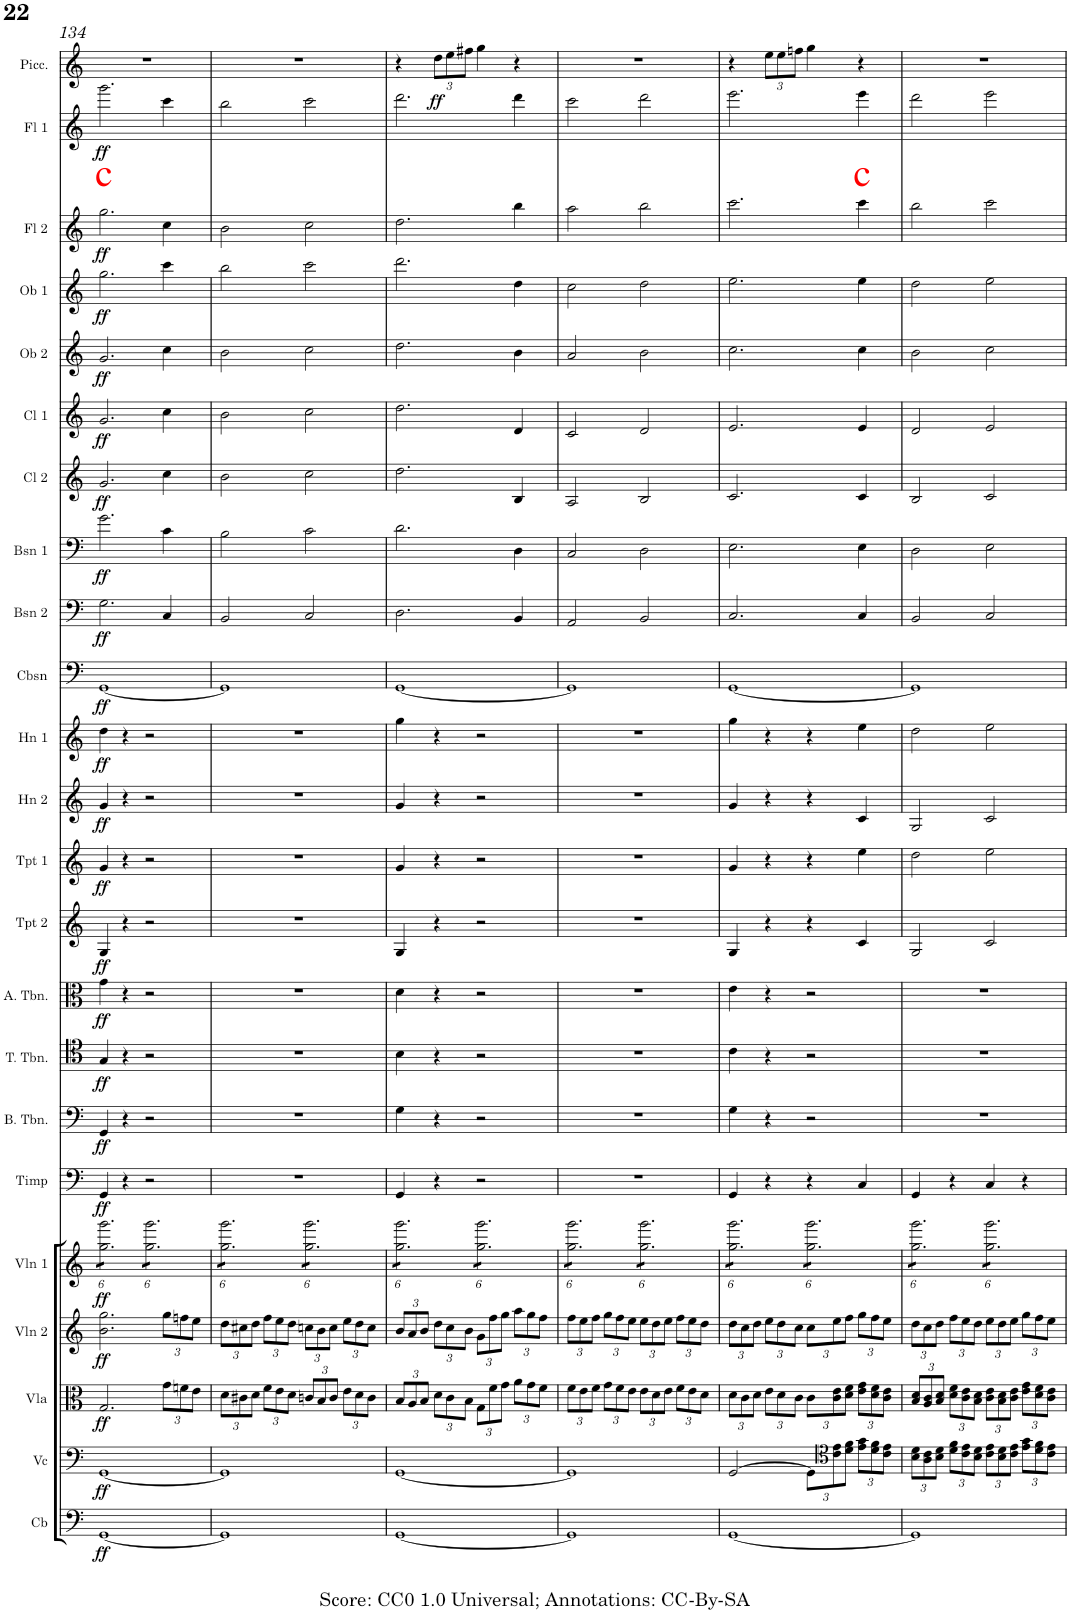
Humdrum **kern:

**kern	**dynam	**kern	**dynam	**kern	**dynam	**kern	**dynam	**kern	**dynam	**kern	**dynam	**kern	**dynam	**kern	**dynam	**kern	**dynam	**kern	**dynam	**kern	**dynam	**kern	**dynam	**kern	**dynam	**kern	**dynam	**kern	**dynam	**kern	**dynam	**kern	**dynam	**kern	**dynam	**kern	**dynam	**kern	**dynam	**kern	**dynam	**kern	**text	**dynam	**kern	**dynam
*part23	*part23	*part22	*part22	*part21	*part21	*part20	*part20	*part19	*part19	*part18	*part18	*part17	*part17	*part16	*part16	*part15	*part15	*part14	*part14	*part13	*part13	*part12	*part12	*part11	*part11	*part10	*part10	*part9	*part9	*part8	*part8	*part7	*part7	*part6	*part6	*part5	*part5	*part4	*part4	*part3	*part3	*part2	*part2	*part2	*part1	*part1
*staff23	*staff23	*staff22	*staff22	*staff21	*staff21	*staff20	*staff20	*staff19	*staff19	*staff18	*staff18	*staff17	*staff17	*staff16	*staff16	*staff15	*staff15	*staff14	*staff14	*staff13	*staff13	*staff12	*staff12	*staff11	*staff11	*staff10	*staff10	*staff9	*staff9	*staff8	*staff8	*staff7	*staff7	*staff6	*staff6	*staff5	*staff5	*staff4	*staff4	*staff3	*staff3	*staff2	*staff2	*staff2	*staff1	*staff1
*I"Contrabass	*	*I"Violoncello	*	*I"Viola	*	*I"Violin 2	*	*I"Violin 1	*	*I"Timpani	*	*I"Bass Trombone	*	*I"Tenor Trombone	*	*I"Alto Trombone	*	*I"C Trumpet 2	*	*I"C Trumpet 1	*	*I"C Horn 2	*	*I"C Horn 1	*	*I"Contrabassoon	*	*I"Bassoon 2	*	*I"Bassoon 1	*	*I"C Clarinet 2	*	*I"C Clarinet 1	*	*I"Oboe 2	*	*I"Oboe 1	*	*I"Flute 2	*	*I"Flute 1	*	*	*I"Piccolo	*
*I'Cb	*	*I'Vc	*	*I'Vla	*	*I'Vln 2	*	*I'Vln 1	*	*I'Timp	*	*I'B. Tbn.	*	*I'T. Tbn.	*	*I'A. Tbn.	*	*I'Tpt 2	*	*I'Tpt 1	*	*I'Hn 2	*	*I'Hn 1	*	*I'Cbsn	*	*I'Bsn 2	*	*I'Bsn 1	*	*I'Cl 2	*	*I'Cl 1	*	*I'Ob 2	*	*I'Ob 1	*	*I'Fl 2	*	*I'Fl 1	*	*	*I'Picc.	*
!!LO:PB:g=z
*clefF4	*	*clefF4	*	*clefC3	*	*clefG2	*	*clefG2	*	*clefF4	*	*clefF4	*	*clefC4	*	*clefC3	*	*clefG2	*	*clefG2	*	*clefG2	*	*clefG2	*	*clefF4	*	*clefF4	*	*clefF4	*	*clefG2	*	*clefG2	*	*clefG2	*	*clefG2	*	*clefG2	*	*clefG2	*	*	*clefG2	*
*Trd7c12	*	*	*	*	*	*	*	*	*	*	*	*	*	*	*	*	*	*	*	*	*	*Trd7c12	*	*Trd7c12	*	*Trd7c12	*	*	*	*	*	*Trd1c2	*	*Trd1c2	*	*	*	*	*	*	*	*	*	*	*Trd-7c-12	*
*k[]	*	*k[]	*	*k[]	*	*k[]	*	*k[]	*	*k[]	*	*k[]	*	*k[]	*	*k[]	*	*k[]	*	*k[]	*	*k[]	*	*k[]	*	*k[]	*	*k[]	*	*k[]	*	*k[]	*	*k[]	*	*k[]	*	*k[]	*	*k[]	*	*k[]	*	*	*k[]	*
*M4/4	*	*M4/4	*	*M4/4	*	*M4/4	*	*M4/4	*	*M4/4	*	*M4/4	*	*M4/4	*	*M4/4	*	*M4/4	*	*M4/4	*	*M4/4	*	*M4/4	*	*M4/4	*	*M4/4	*	*M4/4	*	*M4/4	*	*M4/4	*	*M4/4	*	*M4/4	*	*M4/4	*	*M4/4	*	*	*M4/4	*
*met(c)	*	*met(c)	*	*met(c)	*	*met(c)	*	*met(c)	*	*met(c)	*	*met(c)	*	*met(c)	*	*met(c)	*	*met(c)	*	*met(c)	*	*met(c)	*	*met(c)	*	*met(c)	*	*met(c)	*	*met(c)	*	*met(c)	*	*met(c)	*	*met(c)	*	*met(c)	*	*met(c)	*	*met(c)	*	*	*met(c)	*
=134	=134	=134	=134	=134	=134	=134	=134	=134	=134	=134	=134	=134	=134	=134	=134	=134	=134	=134	=134	=134	=134	=134	=134	=134	=134	=134	=134	=134	=134	=134	=134	=134	=134	=134	=134	=134	=134	=134	=134	=134	=134	=134	=134	=134	=134	=134
!	!LO:DY:b	!	!LO:DY:b	!	!LO:DY:b	!	!LO:DY:b	!	!LO:DY:b	!	!LO:DY:b	!	!LO:DY:b	!	!LO:DY:b	!	!LO:DY:b	!	!LO:DY:b	!	!LO:DY:b	!	!LO:DY:b	!	!LO:DY:b	!	!LO:DY:b	!	!LO:DY:b	!	!LO:DY:b	!	!LO:DY:b	!	!LO:DY:b	!	!LO:DY:b	!	!LO:DY:b	!	!LO:DY:b	!	!LO:LY:b:color=#FF0000	!LO:DY:b	!	!
*	*	*	*	*	*	*	*	*tremolo	*	*	*	*	*	*	*	*	*	*	*	*	*	*	*	*	*	*	*	*	*	*	*	*	*	*	*	*	*	*	*	*	*	*	*	*	*	*
[1GG	ff	[1GG	ff	2.G/	ff	2.b\ 2.gg\	ff	12gg\ 12ggg\L	ff	4GG/	ff	4GG/	ff	4G/	ff	4g\	ff	4G/	ff	4g/	ff	4g/	ff	4dd\	ff	[1GG	ff	2.G\	ff	2.g\	ff	2.g/	ff	2.g/	ff	2.g/	ff	2.gg\	ff	2.gg\	ff	2.ggg\	c	ff	1r	.
.	.	.	.	.	.	.	.	12gg\ 12ggg\	.	.	.	.	.	.	.	.	.	.	.	.	.	.	.	.	.	.	.	.	.	.	.	.	.	.	.	.	.	.	.	.	.	.	.	.	.	.
.	.	.	.	.	.	.	.	12gg\ 12ggg\	.	.	.	.	.	.	.	.	.	.	.	.	.	.	.	.	.	.	.	.	.	.	.	.	.	.	.	.	.	.	.	.	.	.	.	.	.	.
.	.	.	.	.	.	.	.	12gg\ 12ggg\	.	4r	.	4r	.	4r	.	4r	.	4r	.	4r	.	4r	.	4r	.	.	.	.	.	.	.	.	.	.	.	.	.	.	.	.	.	.	.	.	.	.
.	.	.	.	.	.	.	.	12gg\ 12ggg\	.	.	.	.	.	.	.	.	.	.	.	.	.	.	.	.	.	.	.	.	.	.	.	.	.	.	.	.	.	.	.	.	.	.	.	.	.	.
.	.	.	.	.	.	.	.	12gg\ 12ggg\J	.	.	.	.	.	.	.	.	.	.	.	.	.	.	.	.	.	.	.	.	.	.	.	.	.	.	.	.	.	.	.	.	.	.	.	.	.	.
.	.	.	.	.	.	.	.	12gg\ 12ggg\L	.	2r	.	2r	.	2r	.	2r	.	2r	.	2r	.	2r	.	2r	.	.	.	.	.	.	.	.	.	.	.	.	.	.	.	.	.	.	.	.	.	.
.	.	.	.	.	.	.	.	12gg\ 12ggg\	.	.	.	.	.	.	.	.	.	.	.	.	.	.	.	.	.	.	.	.	.	.	.	.	.	.	.	.	.	.	.	.	.	.	.	.	.	.
.	.	.	.	.	.	.	.	12gg\ 12ggg\	.	.	.	.	.	.	.	.	.	.	.	.	.	.	.	.	.	.	.	.	.	.	.	.	.	.	.	.	.	.	.	.	.	.	.	.	.	.
*	*	*	*	*Xbrackettup	*	*Xbrackettup	*	*	*	*	*	*	*	*	*	*	*	*	*	*	*	*	*	*	*	*	*	*	*	*	*	*	*	*	*	*	*	*	*	*	*	*	*	*	*	*
.	.	.	.	12g\L	.	12gg\L	.	12gg\ 12ggg\	.	.	.	.	.	.	.	.	.	.	.	.	.	.	.	.	.	.	.	4C/	.	4c\	.	4cc\	.	4cc\	.	4cc\	.	4ccc\	.	4cc\	.	4ccc\	.	.	.	.
.	.	.	.	12fn\	.	12ffn\	.	12gg\ 12ggg\	.	.	.	.	.	.	.	.	.	.	.	.	.	.	.	.	.	.	.	.	.	.	.	.	.	.	.	.	.	.	.	.	.	.	.	.	.	.
.	.	.	.	12e\J	.	12ee\J	.	12gg\ 12ggg\J	.	.	.	.	.	.	.	.	.	.	.	.	.	.	.	.	.	.	.	.	.	.	.	.	.	.	.	.	.	.	.	.	.	.	.	.	.	.
=135	=135	=135	=135	=135	=135	=135	=135	=135	=135	=135	=135	=135	=135	=135	=135	=135	=135	=135	=135	=135	=135	=135	=135	=135	=135	=135	=135	=135	=135	=135	=135	=135	=135	=135	=135	=135	=135	=135	=135	=135	=135	=135	=135	=135	=135	=135
1GG]	.	1GG]	.	12d\L	.	12dd\L	.	12gg\ 12ggg\L	.	1r	.	1r	.	1r	.	1r	.	1r	.	1r	.	1r	.	1r	.	1GG]	.	2BB/	.	2B\	.	2b\	.	2b\	.	2b\	.	2bb\	.	2b\	.	2bb\	.	.	1r	.
.	.	.	.	12c#X\	.	12cc#X\	.	12gg\ 12ggg\	.	.	.	.	.	.	.	.	.	.	.	.	.	.	.	.	.	.	.	.	.	.	.	.	.	.	.	.	.	.	.	.	.	.	.	.	.	.
.	.	.	.	12d\J	.	12dd\J	.	12gg\ 12ggg\	.	.	.	.	.	.	.	.	.	.	.	.	.	.	.	.	.	.	.	.	.	.	.	.	.	.	.	.	.	.	.	.	.	.	.	.	.	.
.	.	.	.	12f\L	.	12ff\L	.	12gg\ 12ggg\	.	.	.	.	.	.	.	.	.	.	.	.	.	.	.	.	.	.	.	.	.	.	.	.	.	.	.	.	.	.	.	.	.	.	.	.	.	.
.	.	.	.	12e\	.	12ee\	.	12gg\ 12ggg\	.	.	.	.	.	.	.	.	.	.	.	.	.	.	.	.	.	.	.	.	.	.	.	.	.	.	.	.	.	.	.	.	.	.	.	.	.	.
.	.	.	.	12d\J	.	12dd\J	.	12gg\ 12ggg\J	.	.	.	.	.	.	.	.	.	.	.	.	.	.	.	.	.	.	.	.	.	.	.	.	.	.	.	.	.	.	.	.	.	.	.	.	.	.
.	.	.	.	12cn/L	.	12ccn\L	.	12gg\ 12ggg\L	.	.	.	.	.	.	.	.	.	.	.	.	.	.	.	.	.	.	.	2C/	.	2c\	.	2cc\	.	2cc\	.	2cc\	.	2ccc\	.	2cc\	.	2ccc\	.	.	.	.
.	.	.	.	12B/	.	12b\	.	12gg\ 12ggg\	.	.	.	.	.	.	.	.	.	.	.	.	.	.	.	.	.	.	.	.	.	.	.	.	.	.	.	.	.	.	.	.	.	.	.	.	.	.
.	.	.	.	12c/J	.	12cc\J	.	12gg\ 12ggg\	.	.	.	.	.	.	.	.	.	.	.	.	.	.	.	.	.	.	.	.	.	.	.	.	.	.	.	.	.	.	.	.	.	.	.	.	.	.
.	.	.	.	12e\L	.	12ee\L	.	12gg\ 12ggg\	.	.	.	.	.	.	.	.	.	.	.	.	.	.	.	.	.	.	.	.	.	.	.	.	.	.	.	.	.	.	.	.	.	.	.	.	.	.
.	.	.	.	12d\	.	12dd\	.	12gg\ 12ggg\	.	.	.	.	.	.	.	.	.	.	.	.	.	.	.	.	.	.	.	.	.	.	.	.	.	.	.	.	.	.	.	.	.	.	.	.	.	.
.	.	.	.	12c\J	.	12cc\J	.	12gg\ 12ggg\J	.	.	.	.	.	.	.	.	.	.	.	.	.	.	.	.	.	.	.	.	.	.	.	.	.	.	.	.	.	.	.	.	.	.	.	.	.	.
=136	=136	=136	=136	=136	=136	=136	=136	=136	=136	=136	=136	=136	=136	=136	=136	=136	=136	=136	=136	=136	=136	=136	=136	=136	=136	=136	=136	=136	=136	=136	=136	=136	=136	=136	=136	=136	=136	=136	=136	=136	=136	=136	=136	=136	=136	=136
[1GG	.	[1GG	.	12B/L	.	12b/L	.	12gg\ 12ggg\L	.	4GG/	.	4G\	.	4B\	.	4d\	.	4G/	.	4g/	.	4g/	.	4gg\	.	[1GG	.	2.D\	.	2.d\	.	2.dd\	.	2.dd\	.	2.dd\	.	2.ddd\	.	2.dd\	.	2.ddd\	.	.	4r	.
.	.	.	.	12A/	.	12a/	.	12gg\ 12ggg\	.	.	.	.	.	.	.	.	.	.	.	.	.	.	.	.	.	.	.	.	.	.	.	.	.	.	.	.	.	.	.	.	.	.	.	.	.	.
.	.	.	.	12B/J	.	12b/J	.	12gg\ 12ggg\	.	.	.	.	.	.	.	.	.	.	.	.	.	.	.	.	.	.	.	.	.	.	.	.	.	.	.	.	.	.	.	.	.	.	.	.	.	.
*	*	*	*	*	*	*	*	*	*	*	*	*	*	*	*	*	*	*	*	*	*	*	*	*	*	*	*	*	*	*	*	*	*	*	*	*	*	*	*	*	*	*	*	*	*Xbrackettup	*
!	!	!	!	!	!	!	!	!	!	!	!	!	!	!	!	!	!	!	!	!	!	!	!	!	!	!	!	!	!	!	!	!	!	!	!	!	!	!	!	!	!	!	!	!	!	!LO:DY:b
.	.	.	.	12d\L	.	12dd\L	.	12gg\ 12ggg\	.	4r	.	4r	.	4r	.	4r	.	4r	.	4r	.	4r	.	4r	.	.	.	.	.	.	.	.	.	.	.	.	.	.	.	.	.	.	.	.	12dd\L	ff
.	.	.	.	12c\	.	12cc\	.	12gg\ 12ggg\	.	.	.	.	.	.	.	.	.	.	.	.	.	.	.	.	.	.	.	.	.	.	.	.	.	.	.	.	.	.	.	.	.	.	.	.	12ee\	.
.	.	.	.	12B\J	.	12b\J	.	12gg\ 12ggg\J	.	.	.	.	.	.	.	.	.	.	.	.	.	.	.	.	.	.	.	.	.	.	.	.	.	.	.	.	.	.	.	.	.	.	.	.	12ff#X\J	.
.	.	.	.	12G\L	.	12g\L	.	12gg\ 12ggg\L	.	2r	.	2r	.	2r	.	2r	.	2r	.	2r	.	2r	.	2r	.	.	.	.	.	.	.	.	.	.	.	.	.	.	.	.	.	.	.	.	4gg\	.
.	.	.	.	12f\	.	12ff\	.	12gg\ 12ggg\	.	.	.	.	.	.	.	.	.	.	.	.	.	.	.	.	.	.	.	.	.	.	.	.	.	.	.	.	.	.	.	.	.	.	.	.	.	.
.	.	.	.	12g\J	.	12gg\J	.	12gg\ 12ggg\	.	.	.	.	.	.	.	.	.	.	.	.	.	.	.	.	.	.	.	.	.	.	.	.	.	.	.	.	.	.	.	.	.	.	.	.	.	.
.	.	.	.	12a\L	.	12aa\L	.	12gg\ 12ggg\	.	.	.	.	.	.	.	.	.	.	.	.	.	.	.	.	.	.	.	4BB/	.	4D\	.	4B/	.	4d/	.	4b\	.	4dd\	.	4bb\	.	4ddd\	.	.	4r	.
.	.	.	.	12g\	.	12gg\	.	12gg\ 12ggg\	.	.	.	.	.	.	.	.	.	.	.	.	.	.	.	.	.	.	.	.	.	.	.	.	.	.	.	.	.	.	.	.	.	.	.	.	.	.
.	.	.	.	12f\J	.	12ff\J	.	12gg\ 12ggg\J	.	.	.	.	.	.	.	.	.	.	.	.	.	.	.	.	.	.	.	.	.	.	.	.	.	.	.	.	.	.	.	.	.	.	.	.	.	.
=137	=137	=137	=137	=137	=137	=137	=137	=137	=137	=137	=137	=137	=137	=137	=137	=137	=137	=137	=137	=137	=137	=137	=137	=137	=137	=137	=137	=137	=137	=137	=137	=137	=137	=137	=137	=137	=137	=137	=137	=137	=137	=137	=137	=137	=137	=137
1GG]	.	1GG]	.	12f\L	.	12ff\L	.	12gg\ 12ggg\L	.	1r	.	1r	.	1r	.	1r	.	1r	.	1r	.	1r	.	1r	.	1GG]	.	2AA/	.	2C/	.	2A/	.	2c/	.	2a/	.	2cc\	.	2aa\	.	2ccc\	.	.	1r	.
.	.	.	.	12e\	.	12ee\	.	12gg\ 12ggg\	.	.	.	.	.	.	.	.	.	.	.	.	.	.	.	.	.	.	.	.	.	.	.	.	.	.	.	.	.	.	.	.	.	.	.	.	.	.
.	.	.	.	12f\J	.	12ff\J	.	12gg\ 12ggg\	.	.	.	.	.	.	.	.	.	.	.	.	.	.	.	.	.	.	.	.	.	.	.	.	.	.	.	.	.	.	.	.	.	.	.	.	.	.
.	.	.	.	12g\L	.	12gg\L	.	12gg\ 12ggg\	.	.	.	.	.	.	.	.	.	.	.	.	.	.	.	.	.	.	.	.	.	.	.	.	.	.	.	.	.	.	.	.	.	.	.	.	.	.
.	.	.	.	12f\	.	12ff\	.	12gg\ 12ggg\	.	.	.	.	.	.	.	.	.	.	.	.	.	.	.	.	.	.	.	.	.	.	.	.	.	.	.	.	.	.	.	.	.	.	.	.	.	.
.	.	.	.	12e\J	.	12ee\J	.	12gg\ 12ggg\J	.	.	.	.	.	.	.	.	.	.	.	.	.	.	.	.	.	.	.	.	.	.	.	.	.	.	.	.	.	.	.	.	.	.	.	.	.	.
.	.	.	.	12e\L	.	12ee\L	.	12gg\ 12ggg\L	.	.	.	.	.	.	.	.	.	.	.	.	.	.	.	.	.	.	.	2BB/	.	2D\	.	2B/	.	2d/	.	2b\	.	2dd\	.	2bb\	.	2ddd\	.	.	.	.
.	.	.	.	12d\	.	12dd\	.	12gg\ 12ggg\	.	.	.	.	.	.	.	.	.	.	.	.	.	.	.	.	.	.	.	.	.	.	.	.	.	.	.	.	.	.	.	.	.	.	.	.	.	.
.	.	.	.	12e\J	.	12ee\J	.	12gg\ 12ggg\	.	.	.	.	.	.	.	.	.	.	.	.	.	.	.	.	.	.	.	.	.	.	.	.	.	.	.	.	.	.	.	.	.	.	.	.	.	.
.	.	.	.	12f\L	.	12ff\L	.	12gg\ 12ggg\	.	.	.	.	.	.	.	.	.	.	.	.	.	.	.	.	.	.	.	.	.	.	.	.	.	.	.	.	.	.	.	.	.	.	.	.	.	.
.	.	.	.	12e\	.	12ee\	.	12gg\ 12ggg\	.	.	.	.	.	.	.	.	.	.	.	.	.	.	.	.	.	.	.	.	.	.	.	.	.	.	.	.	.	.	.	.	.	.	.	.	.	.
.	.	.	.	12d\J	.	12dd\J	.	12gg\ 12ggg\J	.	.	.	.	.	.	.	.	.	.	.	.	.	.	.	.	.	.	.	.	.	.	.	.	.	.	.	.	.	.	.	.	.	.	.	.	.	.
=138	=138	=138	=138	=138	=138	=138	=138	=138	=138	=138	=138	=138	=138	=138	=138	=138	=138	=138	=138	=138	=138	=138	=138	=138	=138	=138	=138	=138	=138	=138	=138	=138	=138	=138	=138	=138	=138	=138	=138	=138	=138	=138	=138	=138	=138	=138
[1GG	.	[2GG/	.	12d\L	.	12dd\L	.	12gg\ 12ggg\L	.	4GG/	.	4G\	.	4c\	.	4e\	.	4G/	.	4g/	.	4g/	.	4gg\	.	[1GG	.	2.C/	.	2.E\	.	2.c/	.	2.e/	.	2.cc\	.	2.ee\	.	2.ccc\	.	2.eee\	.	.	4r	.
.	.	.	.	12c\	.	12cc\	.	12gg\ 12ggg\	.	.	.	.	.	.	.	.	.	.	.	.	.	.	.	.	.	.	.	.	.	.	.	.	.	.	.	.	.	.	.	.	.	.	.	.	.	.
.	.	.	.	12d\J	.	12dd\J	.	12gg\ 12ggg\	.	.	.	.	.	.	.	.	.	.	.	.	.	.	.	.	.	.	.	.	.	.	.	.	.	.	.	.	.	.	.	.	.	.	.	.	.	.
.	.	.	.	12e\L	.	12ee\L	.	12gg\ 12ggg\	.	4r	.	4r	.	4r	.	4r	.	4r	.	4r	.	4r	.	4r	.	.	.	.	.	.	.	.	.	.	.	.	.	.	.	.	.	.	.	.	12ee\L	.
.	.	.	.	12d\	.	12dd\	.	12gg\ 12ggg\	.	.	.	.	.	.	.	.	.	.	.	.	.	.	.	.	.	.	.	.	.	.	.	.	.	.	.	.	.	.	.	.	.	.	.	.	12ee\	.
.	.	.	.	12c\J	.	12cc\J	.	12gg\ 12ggg\J	.	.	.	.	.	.	.	.	.	.	.	.	.	.	.	.	.	.	.	.	.	.	.	.	.	.	.	.	.	.	.	.	.	.	.	.	12ffn\J	.
*	*	*Xbrackettup	*	*	*	*	*	*	*	*	*	*	*	*	*	*	*	*	*	*	*	*	*	*	*	*	*	*	*	*	*	*	*	*	*	*	*	*	*	*	*	*	*	*	*	*
.	.	12GG\L]	.	12c\L	.	12cc\L	.	12gg\ 12ggg\L	.	4r	.	2r	.	2r	.	2r	.	4r	.	4r	.	4r	.	4r	.	.	.	.	.	.	.	.	.	.	.	.	.	.	.	.	.	.	.	.	4gg\	.
*	*	*clefC4	*	*	*	*	*	*	*	*	*	*	*	*	*	*	*	*	*	*	*	*	*	*	*	*	*	*	*	*	*	*	*	*	*	*	*	*	*	*	*	*	*	*	*	*
.	.	12c\ 12e\	.	12c\ 12e\	.	12ee\	.	12gg\ 12ggg\	.	.	.	.	.	.	.	.	.	.	.	.	.	.	.	.	.	.	.	.	.	.	.	.	.	.	.	.	.	.	.	.	.	.	.	.	.	.
.	.	12d\ 12f\J	.	12d\ 12f\J	.	12ff\J	.	12gg\ 12ggg\	.	.	.	.	.	.	.	.	.	.	.	.	.	.	.	.	.	.	.	.	.	.	.	.	.	.	.	.	.	.	.	.	.	.	.	.	.	.
!	!	!	!	!	!	!	!	!	!	!	!	!	!	!	!	!	!	!	!	!	!	!	!	!	!	!	!	!	!	!	!	!	!	!	!	!	!	!	!	!	!	!	!LO:LY:b:color=#FF0000	!	!	!
.	.	12e\ 12g\L	.	12e\ 12g\L	.	12gg\L	.	12gg\ 12ggg\	.	4C/	.	.	.	.	.	.	.	4c/	.	4ee\	.	4c/	.	4ee\	.	.	.	4C/	.	4E\	.	4c/	.	4e/	.	4cc\	.	4ee\	.	4ccc\	.	4eee\	c	.	4r	.
.	.	12d\ 12f\	.	12d\ 12f\	.	12ff\	.	12gg\ 12ggg\	.	.	.	.	.	.	.	.	.	.	.	.	.	.	.	.	.	.	.	.	.	.	.	.	.	.	.	.	.	.	.	.	.	.	.	.	.	.
.	.	12c\ 12e\J	.	12c\ 12e\J	.	12ee\J	.	12gg\ 12ggg\J	.	.	.	.	.	.	.	.	.	.	.	.	.	.	.	.	.	.	.	.	.	.	.	.	.	.	.	.	.	.	.	.	.	.	.	.	.	.
=139	=139	=139	=139	=139	=139	=139	=139	=139	=139	=139	=139	=139	=139	=139	=139	=139	=139	=139	=139	=139	=139	=139	=139	=139	=139	=139	=139	=139	=139	=139	=139	=139	=139	=139	=139	=139	=139	=139	=139	=139	=139	=139	=139	=139	=139	=139
1GG]	.	12B\ 12d\L	.	12B/ 12d/L	.	12dd\L	.	12gg\ 12ggg\L	.	4GG/	.	1r	.	1r	.	1r	.	2G/	.	2dd\	.	2G/	.	2dd\	.	1GG]	.	2BB/	.	2D\	.	2B/	.	2d/	.	2b\	.	2dd\	.	2bb\	.	2ddd\	.	.	1r	.
.	.	12A\ 12c\	.	12A/ 12c/	.	12cc\	.	12gg\ 12ggg\	.	.	.	.	.	.	.	.	.	.	.	.	.	.	.	.	.	.	.	.	.	.	.	.	.	.	.	.	.	.	.	.	.	.	.	.	.	.
.	.	12B\ 12d\J	.	12B/ 12d/J	.	12dd\J	.	12gg\ 12ggg\	.	.	.	.	.	.	.	.	.	.	.	.	.	.	.	.	.	.	.	.	.	.	.	.	.	.	.	.	.	.	.	.	.	.	.	.	.	.
.	.	12d\ 12f\L	.	12d\ 12f\L	.	12ff\L	.	12gg\ 12ggg\	.	4r	.	.	.	.	.	.	.	.	.	.	.	.	.	.	.	.	.	.	.	.	.	.	.	.	.	.	.	.	.	.	.	.	.	.	.	.
.	.	12c\ 12e\	.	12c\ 12e\	.	12ee\	.	12gg\ 12ggg\	.	.	.	.	.	.	.	.	.	.	.	.	.	.	.	.	.	.	.	.	.	.	.	.	.	.	.	.	.	.	.	.	.	.	.	.	.	.
.	.	12B\ 12d\J	.	12B\ 12d\J	.	12dd\J	.	12gg\ 12ggg\J	.	.	.	.	.	.	.	.	.	.	.	.	.	.	.	.	.	.	.	.	.	.	.	.	.	.	.	.	.	.	.	.	.	.	.	.	.	.
.	.	12c\ 12e\L	.	12c\ 12e\L	.	12ee\L	.	12gg\ 12ggg\L	.	4C/	.	.	.	.	.	.	.	2c/	.	2ee\	.	2c/	.	2ee\	.	.	.	2C/	.	2E\	.	2c/	.	2e/	.	2cc\	.	2ee\	.	2ccc\	.	2eee\	.	.	.	.
.	.	12B\ 12d\	.	12B\ 12d\	.	12dd\	.	12gg\ 12ggg\	.	.	.	.	.	.	.	.	.	.	.	.	.	.	.	.	.	.	.	.	.	.	.	.	.	.	.	.	.	.	.	.	.	.	.	.	.	.
.	.	12c\ 12e\J	.	12c\ 12e\J	.	12ee\J	.	12gg\ 12ggg\	.	.	.	.	.	.	.	.	.	.	.	.	.	.	.	.	.	.	.	.	.	.	.	.	.	.	.	.	.	.	.	.	.	.	.	.	.	.
.	.	12e\ 12g\L	.	12e\ 12g\L	.	12gg\L	.	12gg\ 12ggg\	.	4r	.	.	.	.	.	.	.	.	.	.	.	.	.	.	.	.	.	.	.	.	.	.	.	.	.	.	.	.	.	.	.	.	.	.	.	.
.	.	12d\ 12f\	.	12d\ 12f\	.	12ff\	.	12gg\ 12ggg\	.	.	.	.	.	.	.	.	.	.	.	.	.	.	.	.	.	.	.	.	.	.	.	.	.	.	.	.	.	.	.	.	.	.	.	.	.	.
.	.	12c\ 12e\J	.	12c\ 12e\J	.	12ee\J	.	12gg\ 12ggg\J	.	.	.	.	.	.	.	.	.	.	.	.	.	.	.	.	.	.	.	.	.	.	.	.	.	.	.	.	.	.	.	.	.	.	.	.	.	.
*	*	*	*	*	*	*	*	*Xtremolo	*	*	*	*	*	*	*	*	*	*	*	*	*	*	*	*	*	*	*	*	*	*	*	*	*	*	*	*	*	*	*	*	*	*	*	*	*	*
=	=	=	=	=	=	=	=	=	=	=	=	=	=	=	=	=	=	=	=	=	=	=	=	=	=	=	=	=	=	=	=	=	=	=	=	=	=	=	=	=	=	=	=	=	=	=
*-	*-	*-	*-	*-	*-	*-	*-	*-	*-	*-	*-	*-	*-	*-	*-	*-	*-	*-	*-	*-	*-	*-	*-	*-	*-	*-	*-	*-	*-	*-	*-	*-	*-	*-	*-	*-	*-	*-	*-	*-	*-	*-	*-	*-	*-	*-
